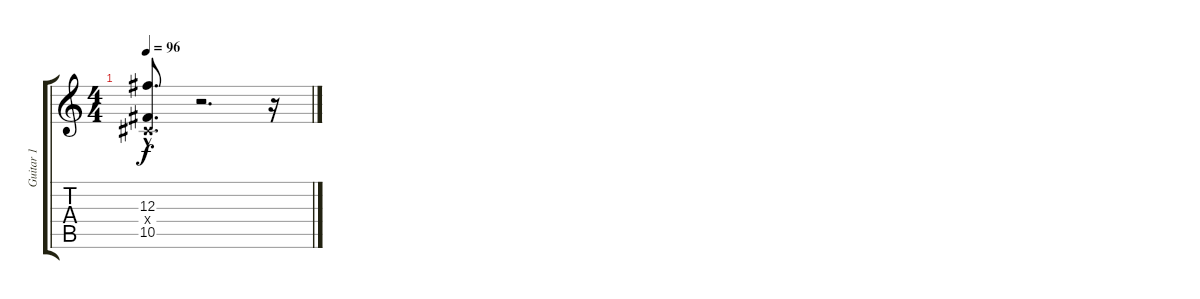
\track ("Guitar 1" "Guitar 1") {instrument distortionguitar}
\staff {score tabs}
\tuning (Eb4 Bb3 Gb3 Db3 Ab2 Db2) {hide}
\ts (4 4)
\tempo 96
\clef g2
\ks c
(12.3{hac} 0.4{hac x} 10.5{hac}).8{d dy f} r.2{d} r.16
